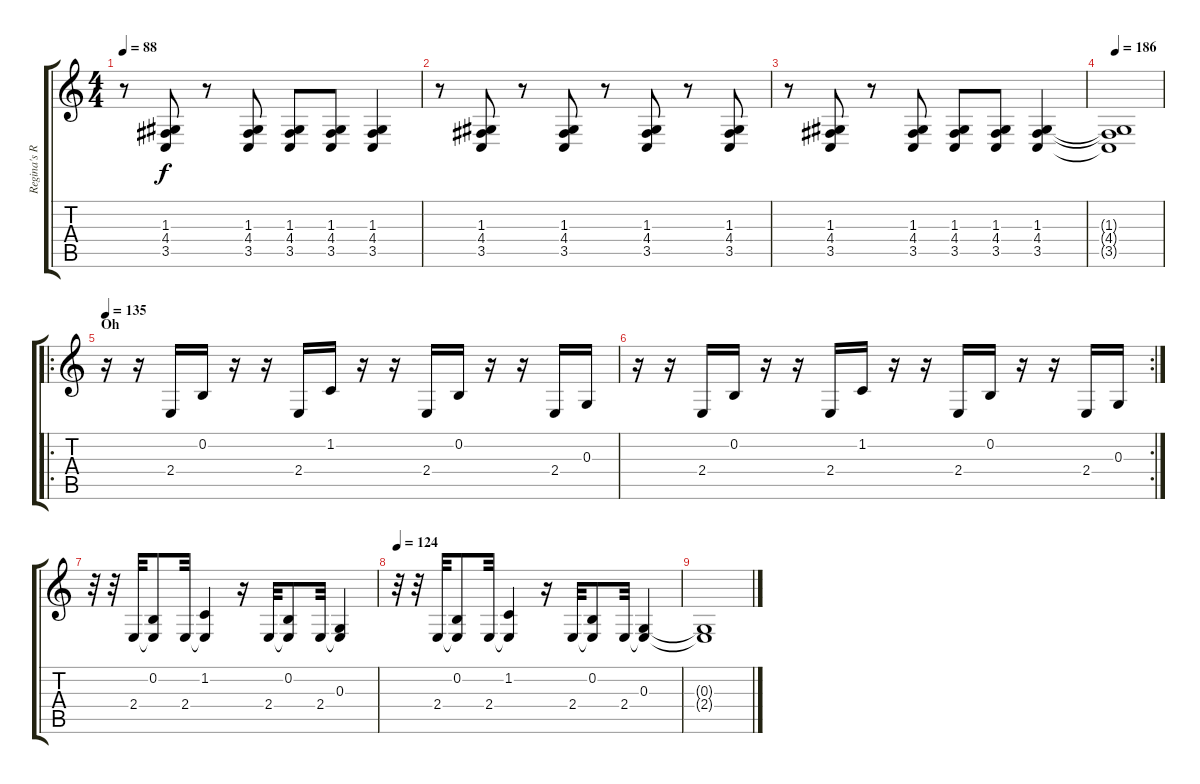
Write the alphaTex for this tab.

\track ("Regina's Right" "Regina's R") {instrument brightacousticpiano}
\staff {score tabs}
\tuning (E4 B3 G3 D3 A2 E2) {hide}
\ts (4 4)
\tempo 88
\clef g2
\ks c
r.8{dy f} (1.3 4.4 3.5).8 r.8 (1.3 4.4 3.5).8 (1.3 4.4 3.5).8 (1.3 4.4 3.5).8 (1.3 4.4 3.5).4 |
r.8 (1.3 4.4 3.5).8 r.8 (1.3 4.4 3.5).8 r.8 (1.3 4.4 3.5).8 r.8 (1.3 4.4 3.5).8 |
r.8 (1.3 4.4 3.5).8 r.8 (1.3 4.4 3.5).8 (1.3 4.4 3.5).8 (1.3 4.4 3.5).8 (1.3 4.4 3.5).4 |
\tempo 186
(1.3{t} 4.4{t} 3.5{t}).1 |
\ro
\section ("" "Oh")
\tempo 135
r.16 r.16 2.4.16 0.2.16 r.16 r.16 2.4.16 1.2.16 r.16 r.16 2.4.16 0.2.16 r.16 r.16 2.4.16 0.3.16 |
\rc 2
r.16 r.16 2.4.16 0.2.16 r.16 r.16 2.4.16 1.2.16 r.16 r.16 2.4.16 0.2.16 r.16 r.16 2.4.16 0.3.16 |
r.32 r.32 2.4.32 (0.2 2.4{t}).8 2.4.32 (1.2 2.4{t}).4 r.16 2.4.32 (0.2 2.4{t}).8 2.4.32 (0.3 2.4{t}).4 |
\tempo 124
r.32 r.32 2.4.32 (0.2 2.4{t}).8 2.4.32 (1.2 2.4{t}).4 r.16 2.4.32 (0.2 2.4{t}).8 2.4.32 (0.3 2.4{t}).4 |
(0.3{t} 2.4{t}).1
